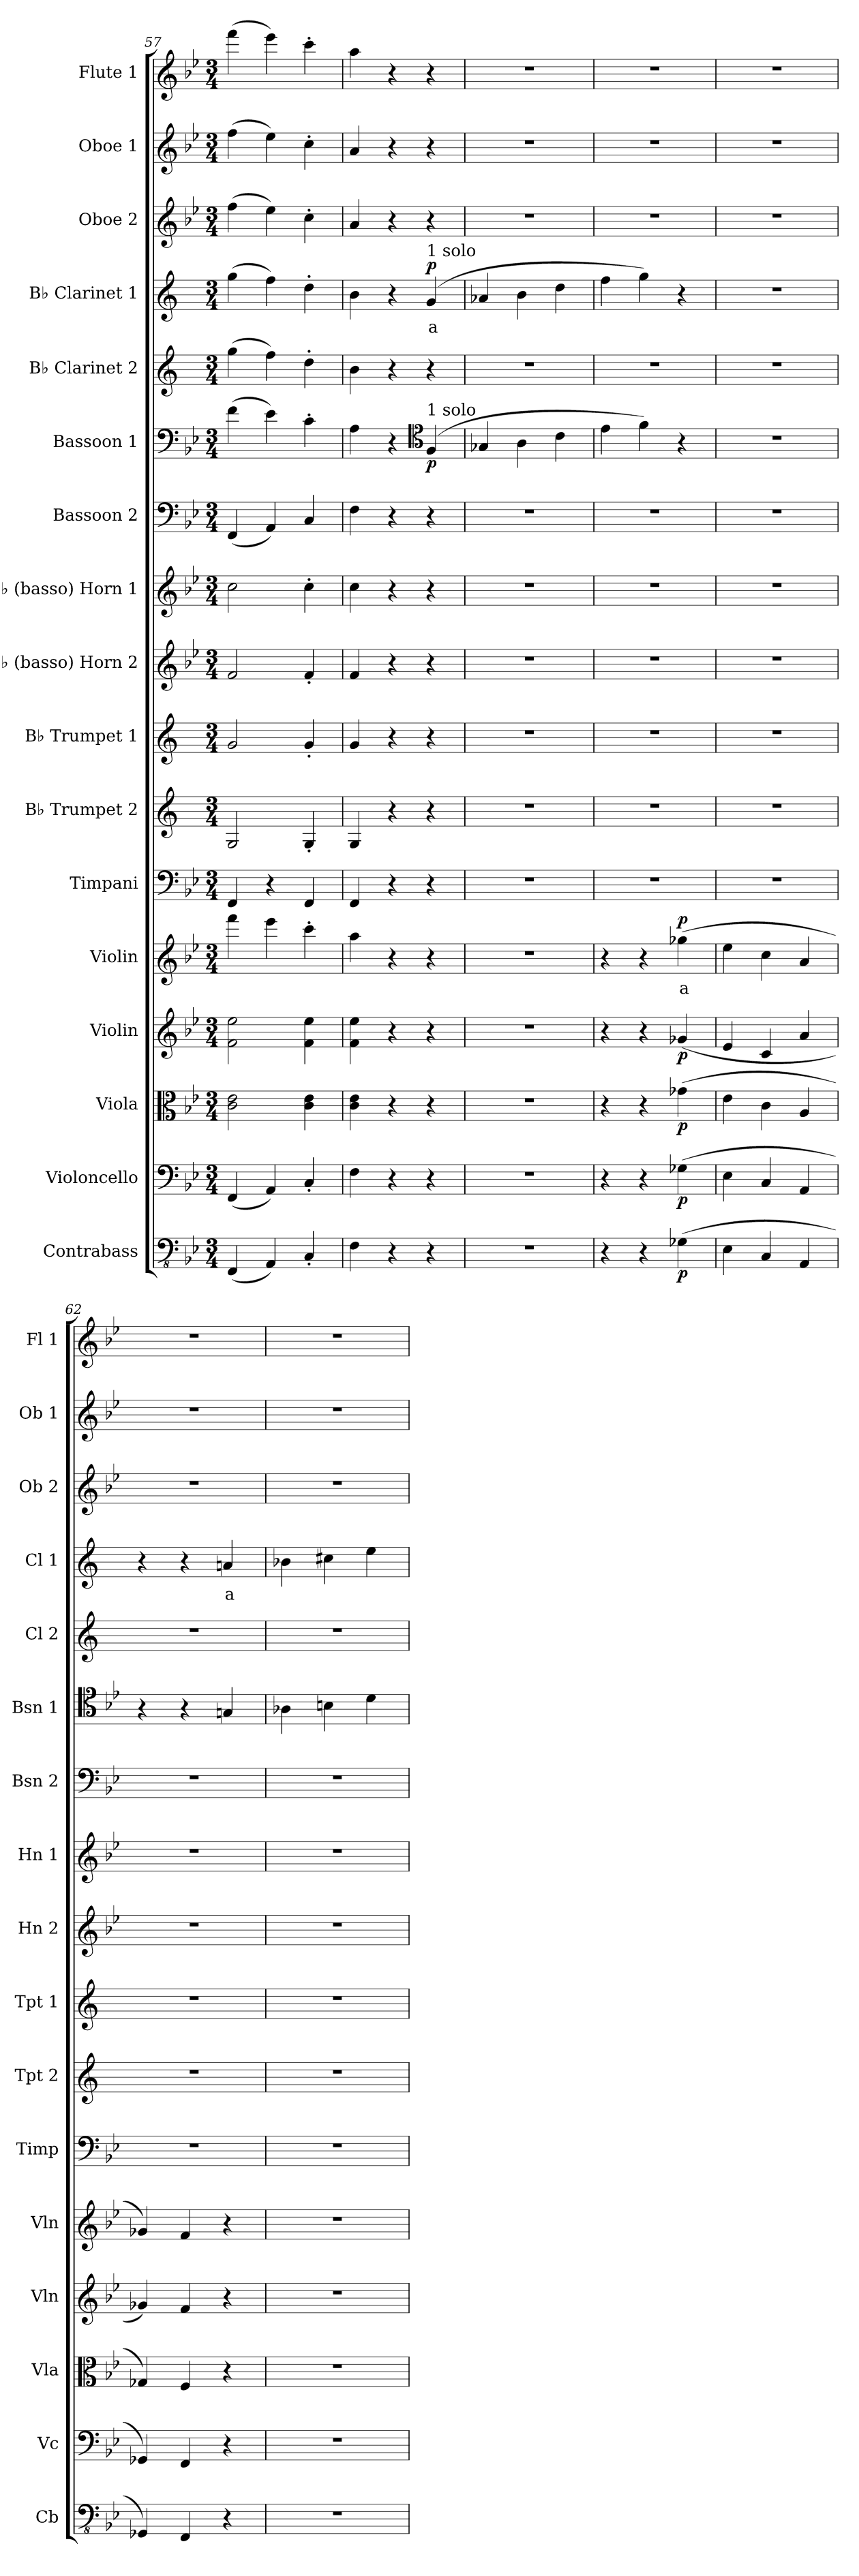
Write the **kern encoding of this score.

**kern	**dynam	**kern	**dynam	**kern	**dynam	**kern	**dynam	**kern	**text	**dynam	**kern	**kern	**kern	**kern	**kern	**kern	**kern	**dynam	**kern	**kern	**text	**dynam	**kern	**kern	**kern
*part17	*part17	*part16	*part16	*part15	*part15	*part14	*part14	*part13	*part13	*part13	*part12	*part11	*part10	*part9	*part8	*part7	*part6	*part6	*part5	*part4	*part4	*part4	*part3	*part2	*part1
*staff17	*staff17	*staff16	*staff16	*staff15	*staff15	*staff14	*staff14	*staff13	*staff13	*staff13	*staff12	*staff11	*staff10	*staff9	*staff8	*staff7	*staff6	*staff6	*staff5	*staff4	*staff4	*staff4	*staff3	*staff2	*staff1
*I"Contrabass	*	*I"Violoncello	*	*I"Viola	*	*I"Violin	*	*I"Violin	*	*	*I"Timpani	*I"B♭ Trumpet 2	*I"B♭ Trumpet 1	*I"B♭ (basso) Horn 2	*I"B♭ (basso) Horn 1	*I"Bassoon 2	*I"Bassoon 1	*	*I"B♭ Clarinet 2	*I"B♭ Clarinet 1	*	*	*I"Oboe 2	*I"Oboe 1	*I"Flute 1
*I'Cb	*	*I'Vc	*	*I'Vla	*	*I'Vln	*	*I'Vln	*	*	*I'Timp	*I'Tpt 2	*I'Tpt 1	*I'Hn 2	*I'Hn 1	*I'Bsn 2	*I'Bsn 1	*	*I'Cl 2	*I'Cl 1	*	*	*I'Ob 2	*I'Ob 1	*I'Fl 1
*clefFv4	*	*clefF4	*	*clefC3	*	*clefG2	*	*clefG2	*	*	*clefF4	*clefG2	*clefG2	*clefG2	*clefG2	*clefF4	*clefF4	*	*clefG2	*clefG2	*	*	*clefG2	*clefG2	*clefG2
*	*	*	*	*	*	*	*	*	*	*	*	*ITrd1c2	*ITrd1c2	*ITrd8c14	*ITrd8c14	*	*	*	*ITrd1c2	*ITrd1c2	*	*	*	*	*
*k[b-e-]	*	*k[b-e-]	*	*k[b-e-]	*	*k[b-e-]	*	*k[b-e-]	*	*	*k[b-e-]	*k[b-e-]	*k[b-e-]	*k[b-e-]	*k[b-e-]	*k[b-e-]	*k[b-e-]	*	*k[b-e-]	*k[b-e-]	*	*	*k[b-e-]	*k[b-e-]	*k[b-e-]
*M3/4	*	*M3/4	*	*M3/4	*	*M3/4	*	*M3/4	*	*	*M3/4	*M3/4	*M3/4	*M3/4	*M3/4	*M3/4	*M3/4	*	*M3/4	*M3/4	*	*	*M3/4	*M3/4	*M3/4
=57	=57	=57	=57	=57	=57	=57	=57	=57	=57	=57	=57	=57	=57	=57	=57	=57	=57	=57	=57	=57	=57	=57	=57	=57	=57
(4FFF/	.	(4FF/	.	2c\ 2e-\	.	2f\ 2ee-\	.	4fff\	.	.	4FF/	2F/	2f/	2F/	2c\	(4FF/	(4f\	.	(4ff\	(4ff\	.	.	(4ff\	(4ff\	(4fff\
4AAA/)	.	4AA/)	.	.	.	.	.	4eee-\	.	.	4r	.	.	.	.	4AA/)	4e-\)	.	4ee-\)	4ee-\)	.	.	4ee-\)	4ee-\)	4eee-\)
4CC'/	.	4C'/	.	4c\ 4e-\	.	4f\ 4ee-\	.	4ccc'\	.	.	4FF/	4F'/	4f'/	4F'/	4c'\	4C/	4c'\	.	4cc'\	4cc'\	.	.	4cc'\	4cc'\	4ccc'\
=58	=58	=58	=58	=58	=58	=58	=58	=58	=58	=58	=58	=58	=58	=58	=58	=58	=58	=58	=58	=58	=58	=58	=58	=58	=58
4FF\	.	4F\	.	4c\ 4e-\	.	4f\ 4ee-\	.	4aa\	.	.	4FF/	4F/	4f/	4F/	4c\	4F\	4A\	.	4a\	4a\	.	.	4a/	4a/	4aa\
4r	.	4r	.	4r	.	4r	.	4r	.	.	4r	4r	4r	4r	4r	4r	4r	.	4r	4r	.	.	4r	4r	4r
*	*	*	*	*	*	*	*	*	*	*	*	*	*	*	*	*	*clefC4	*	*	*	*	*	*	*	*
!	!	!	!	!	!	!	!	!	!	!	!	!	!	!	!	!	!	!	!	!LO:TX:a:t=1 solo	!	!	!	!	!
!	!	!	!	!	!	!	!	!	!	!	!	!	!	!	!	!	!LO:TX:a:t=1 solo	!	!	!	!	!	!	!	!
!	!	!	!	!	!	!	!	!	!	!	!	!	!	!	!	!	!	!LO:DY:b	!	!	!LO:LY:b:color=#FF0000	!LO:DY:b	!	!	!
4r	.	4r	.	4r	.	4r	.	4r	.	.	4r	4r	4r	4r	4r	4r	(4F/	p	4r	(4f/	a	p	4r	4r	4r
=59	=59	=59	=59	=59	=59	=59	=59	=59	=59	=59	=59	=59	=59	=59	=59	=59	=59	=59	=59	=59	=59	=59	=59	=59	=59
2.r	.	2.r	.	2.r	.	2.r	.	2.r	.	.	2.r	2.r	2.r	2.r	2.r	2.r	4G-X/	.	2.r	4g-X/	.	.	2.r	2.r	2.r
.	.	.	.	.	.	.	.	.	.	.	.	.	.	.	.	.	4A\	.	.	4a\	.	.	.	.	.
.	.	.	.	.	.	.	.	.	.	.	.	.	.	.	.	.	4c\	.	.	4cc\	.	.	.	.	.
=60	=60	=60	=60	=60	=60	=60	=60	=60	=60	=60	=60	=60	=60	=60	=60	=60	=60	=60	=60	=60	=60	=60	=60	=60	=60
4r	.	4r	.	4r	.	4r	.	4r	.	.	2.r	2.r	2.r	2.r	2.r	2.r	4e-\	.	2.r	4ee-\	.	.	2.r	2.r	2.r
4r	.	4r	.	4r	.	4r	.	4r	.	.	.	.	.	.	.	.	4f\)	.	.	4ff\)	.	.	.	.	.
!	!LO:DY:b	!	!LO:DY:b	!	!LO:DY:b	!	!LO:DY:b	!	!LO:LY:b:color=#FF0000	!LO:DY:b	!	!	!	!	!	!	!	!	!	!	!	!	!	!	!
(4GG-X\	p	(4G-X\	p	(4g-X\	p	(4g-X/	p	(4gg-X\	a	p	.	.	.	.	.	.	4r	.	.	4r	.	.	.	.	.
=61	=61	=61	=61	=61	=61	=61	=61	=61	=61	=61	=61	=61	=61	=61	=61	=61	=61	=61	=61	=61	=61	=61	=61	=61	=61
4EE-\	.	4E-\	.	4e-\	.	4e-/	.	4ee-\	.	.	2.r	2.r	2.r	2.r	2.r	2.r	2.r	.	2.r	2.r	.	.	2.r	2.r	2.r
4CC/	.	4C/	.	4c\	.	4c/	.	4cc\	.	.	.	.	.	.	.	.	.	.	.	.	.	.	.	.	.
4AAA/	.	4AA/	.	4A/	.	4a/	.	4a/	.	.	.	.	.	.	.	.	.	.	.	.	.	.	.	.	.
=62	=62	=62	=62	=62	=62	=62	=62	=62	=62	=62	=62	=62	=62	=62	=62	=62	=62	=62	=62	=62	=62	=62	=62	=62	=62
4GGG-X/)	.	4GG-X/)	.	4G-X/)	.	4g-X/)	.	4g-X/)	.	.	2.r	2.r	2.r	2.r	2.r	2.r	4r	.	2.r	4r	.	.	2.r	2.r	2.r
4FFF/	.	4FF/	.	4F/	.	4f/	.	4f/	.	.	.	.	.	.	.	.	4r	.	.	4r	.	.	.	.	.
!	!	!	!	!	!	!	!	!	!	!	!	!	!	!	!	!	!	!	!	!	!LO:LY:b:color=#FF0000	!	!	!	!
4r	.	4r	.	4r	.	4r	.	4r	.	.	.	.	.	.	.	.	4Gn/	.	.	4gn/	a	.	.	.	.
=63	=63	=63	=63	=63	=63	=63	=63	=63	=63	=63	=63	=63	=63	=63	=63	=63	=63	=63	=63	=63	=63	=63	=63	=63	=63
2.r	.	2.r	.	2.r	.	2.r	.	2.r	.	.	2.r	2.r	2.r	2.r	2.r	2.r	4A-X\	.	2.r	4a-X\	.	.	2.r	2.r	2.r
.	.	.	.	.	.	.	.	.	.	.	.	.	.	.	.	.	4Bn\	.	.	4bn\	.	.	.	.	.
.	.	.	.	.	.	.	.	.	.	.	.	.	.	.	.	.	4d\	.	.	4dd\	.	.	.	.	.
=	=	=	=	=	=	=	=	=	=	=	=	=	=	=	=	=	=	=	=	=	=	=	=	=	=
*-	*-	*-	*-	*-	*-	*-	*-	*-	*-	*-	*-	*-	*-	*-	*-	*-	*-	*-	*-	*-	*-	*-	*-	*-	*-
